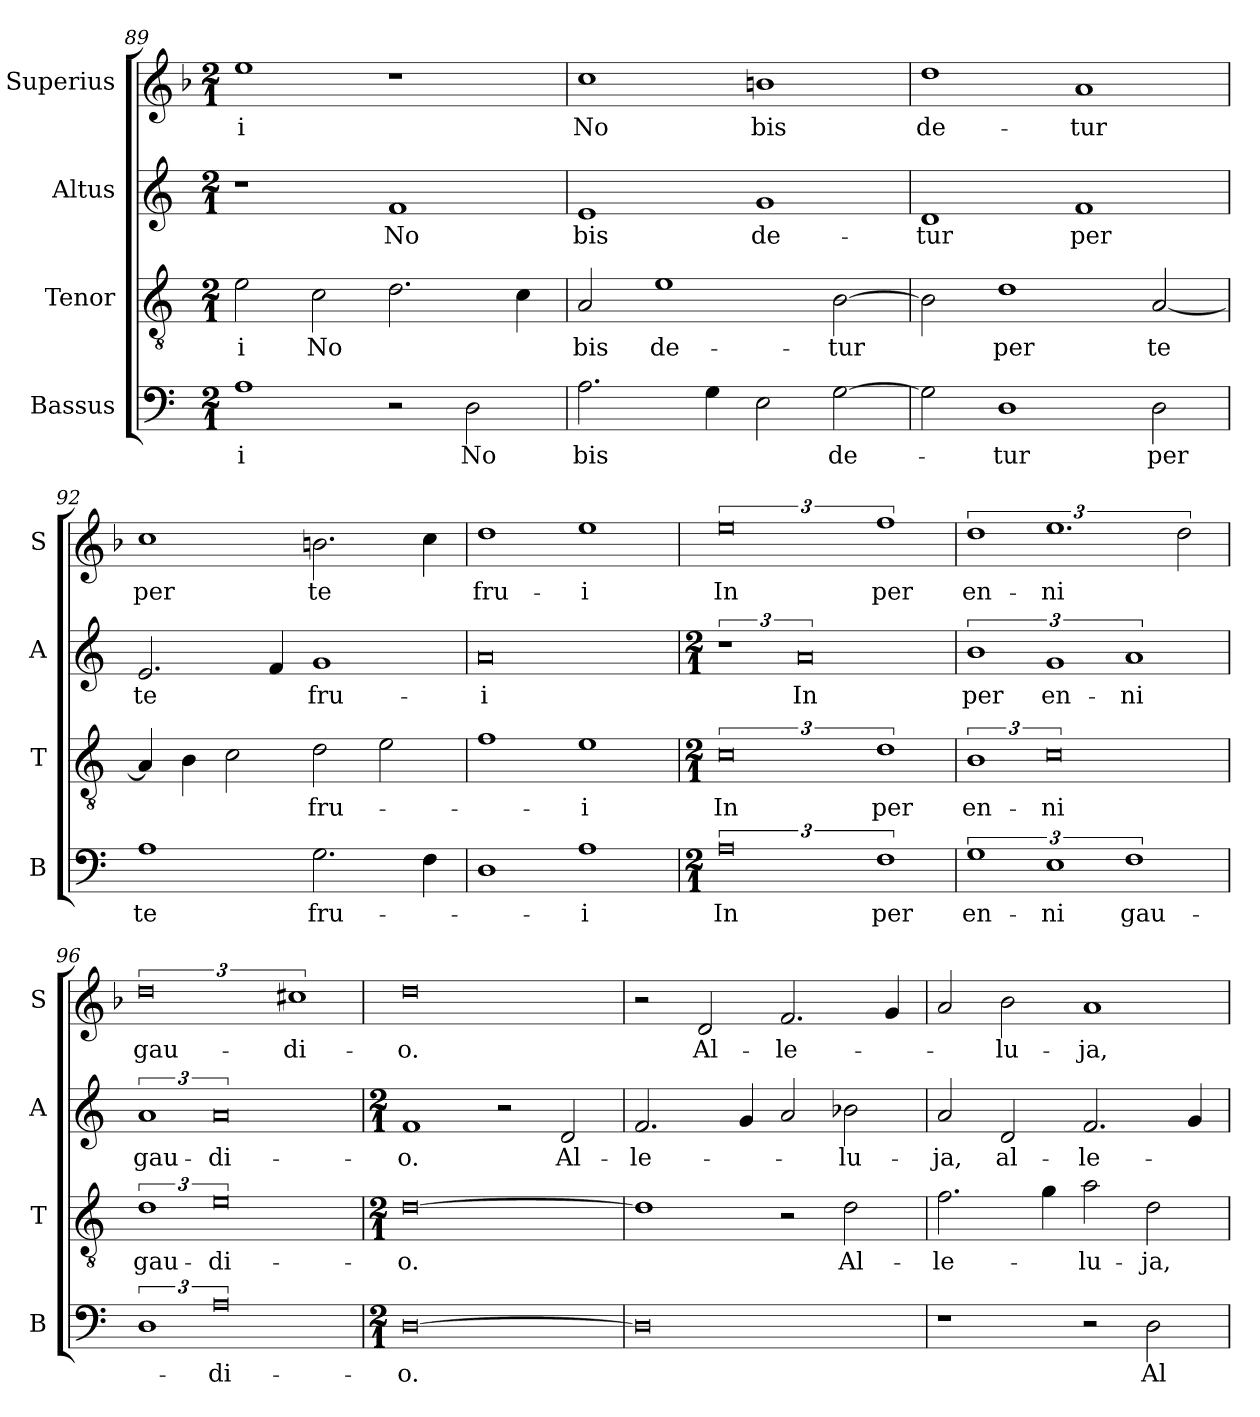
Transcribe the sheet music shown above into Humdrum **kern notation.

**kern	**text	**kern	**text	**kern	**text	**kern	**text
*part4	*part4	*part3	*part3	*part2	*part2	*part1	*part1
*staff4	*staff4	*staff3	*staff3	*staff2	*staff2	*staff1	*staff1
*I"Bassus	*	*I"Tenor	*	*I"Altus	*	*I"Superius	*
*I'B	*	*I'T	*	*I'A	*	*I'S	*
*clefF4	*	*clefGv2	*	*clefG2	*	*clefG2	*
*k[]	*	*k[]	*	*k[]	*	*k[b-]	*
*M2/1	*	*M2/1	*	*M2/1	*	*M2/1	*
=89	=89	=89	=89	=89	=89	=89	=89
1A	-i	2e\	-i	1r	.	1ee	-i
.	.	2c\	No	.	.	.	.
2r	.	2.d\	.	1f	No	1r	.
2D\	No	.	.	.	.	.	.
.	.	4c\	.	.	.	.	.
=90	=90	=90	=90	=90	=90	=90	=90
2.A\	-bis	2A/	-bis	1e	-bis	1cc	No
.	.	1e	de-	.	.	.	.
4G\	.	.	.	.	.	.	.
2E\	.	.	.	1g	de-	1bn	-bis
[2G\	de-	[2B\	-tur	.	.	.	.
=91	=91	=91	=91	=91	=91	=91	=91
2G\]	.	2B\]	.	1d	-tur	1dd	de-
1D	-tur	1d	per	.	.	.	.
.	.	.	.	1f	per	1a	-tur
2D\	per	[2A/	te	.	.	.	.
=92	=92	=92	=92	=92	=92	=92	=92
1A	te	4A/]	.	2.e/	te	1cc	per
.	.	4B\	.	.	.	.	.
.	.	2c\	.	.	.	.	.
.	.	.	.	4f/	.	.	.
2.G\	fru-	2d\	fru-	1g	fru-	2.bn\	te
.	.	2e\	.	.	.	.	.
4F\	.	.	.	.	.	4cc\	.
=93	=93	=93	=93	=93	=93	=93	=93
1D	.	1f	.	0a	-i	1dd	fru-
1A	-i	1e	-i	.	.	1ee	-i
=94	=94	=94	=94	=94	=94	=94	=94
*M2/1	*	*M2/1	*	*M2/1	*	*	*
3%4A	In	3%4c	In	3%2r	.	3%4ee	In
.	.	.	.	3%4a	In	.	.
3%2F	per	3%2d	per	.	.	3%2ff	per
=95	=95	=95	=95	=95	=95	=95	=95
3%2G	en-	3%2B	en-	3%2b	per	3%2dd	en-
3%2E	-ni	3%4c	-ni	3%2g	en-	3%2.ee	-ni
3%2F	gau-	.	.	3%2a	-ni	.	.
.	.	.	.	.	.	3dd\	.
=96	=96	=96	=96	=96	=96	=96	=96
3%2D	.	3%2d	gau-	3%2a	gau-	3%4dd	gau-
3%4A	-di-	3%4e	-di-	3%4a	-di-	.	.
.	.	.	.	.	.	3%2cc#X	-di-
=97	=97	=97	=97	=97	=97	=97	=97
*M2/1	*	*M2/1	*	*M2/1	*	*	*
[0D	-o.	[0d	-o.	1f	-o.	0dd	-o.
.	.	.	.	2r	.	.	.
.	.	.	.	2d/	Al-	.	.
=98	=98	=98	=98	=98	=98	=98	=98
0D]	.	1d]	.	2.f/	-le-	2r	.
.	.	.	.	.	.	2d/	Al-
.	.	.	.	4g/	.	.	.
.	.	2r	.	2a/	.	2.f/	-le-
.	.	2d\	Al-	2b-X\	-lu-	.	.
.	.	.	.	.	.	4g/	.
=99	=99	=99	=99	=99	=99	=99	=99
1r	.	2.f\	-le-	2a/	-ja,	2a/	.
.	.	.	.	2d/	al-	2b-\	-lu-
.	.	4g\	.	.	.	.	.
2r	.	2a\	-lu-	2.f/	-le-	1a	-ja,
2D\	Al-	2d\	-ja,	.	.	.	.
.	.	.	.	4g/	.	.	.
=	=	=	=	=	=	=	=
*-	*-	*-	*-	*-	*-	*-	*-
